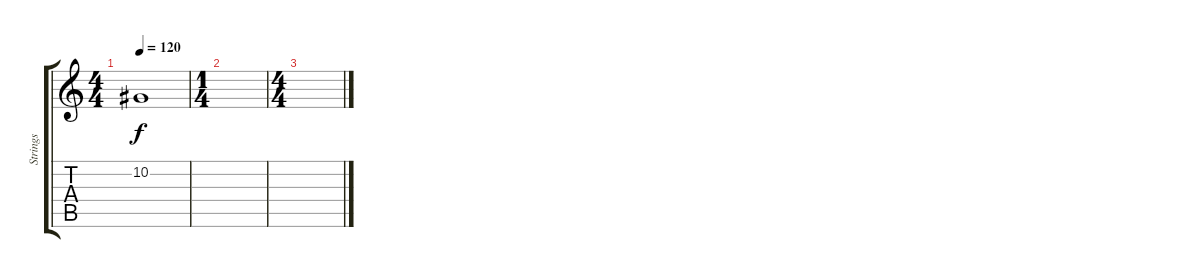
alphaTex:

\track ("Strings" "Strings") {instrument stringensemble1}
\staff {score tabs}
\tuning (Eb4 Bb3 Gb3 Db3 Ab2 Eb2) {hide}
\ts (4 4)
\tempo 120
\clef g2
\ks c
10.2.1{dy f} |
\ts (1 4)
|
\ts (4 4)
